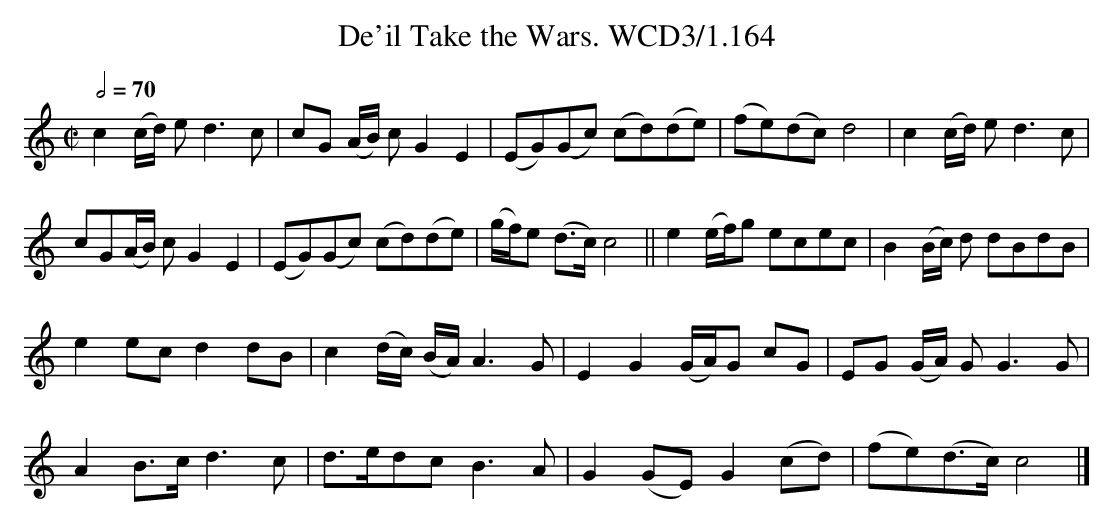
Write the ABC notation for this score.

X:1
T:De'il Take the Wars. WCD3/1.164
M:C|
L:1/8
Q:1/2=70
K:C
c2(c/d/) e d3c|cG (A/B/) c G2E2|\
(EG)(Gc) (cd)(de)|(fe)(dc) d4|c2(c/d/) e d3c|
cG(A/B/) c G2E2|(EG)(Gc) (cd)(de)|\
(g/f/)e (d>c) c4||e2 (e/f/)g ecec|B2(B/c/) d dBdB|
e2ec d2dB|c2(d/c/) (B/A/) A3G|\
E2G2 (G/A/)G cG|EG (G/A/) G G3G|
A2B>c d3c|d>edc B3A|\
G2(GE) G2(cd)|(fe)(d>c) c4|]
